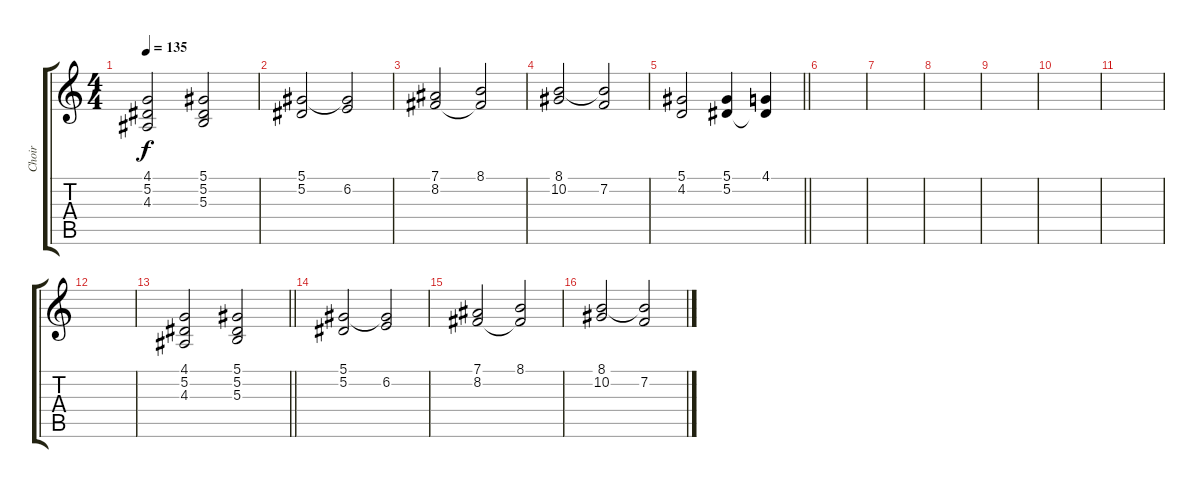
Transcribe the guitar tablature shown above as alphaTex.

\track ("Choir" "Choir") {instrument pad4choir}
\staff {score tabs}
\tuning (Eb4 Bb3 Gb3 Db3 Ab2 Eb2) {hide}
\ts (4 4)
\tempo 135
\clef g2
\ks c
(4.1 5.2 4.3).2{dy f} (5.1 5.2 5.3).2 |
(5.1 5.2).2 (5.1{t} 6.2).2 |
(7.1 8.2).2 (8.1 8.2{t}).2 |
(8.1 10.2).2 (8.1{t} 7.2).2 |
\barLineRight lightlight
(5.1 4.2).2 (5.1 5.2).4 (4.1 5.2{t}).4 |
\section ("" "")
|
|
|
|
|
|
|
\barLineRight lightlight
(4.1 5.2 4.3).2 (5.1 5.2 5.3).2 |
\section ("" "")
(5.1 5.2).2 (5.1{t} 6.2).2 |
(7.1 8.2).2 (8.1 8.2{t}).2 |
(8.1 10.2).2 (8.1{t} 7.2).2
